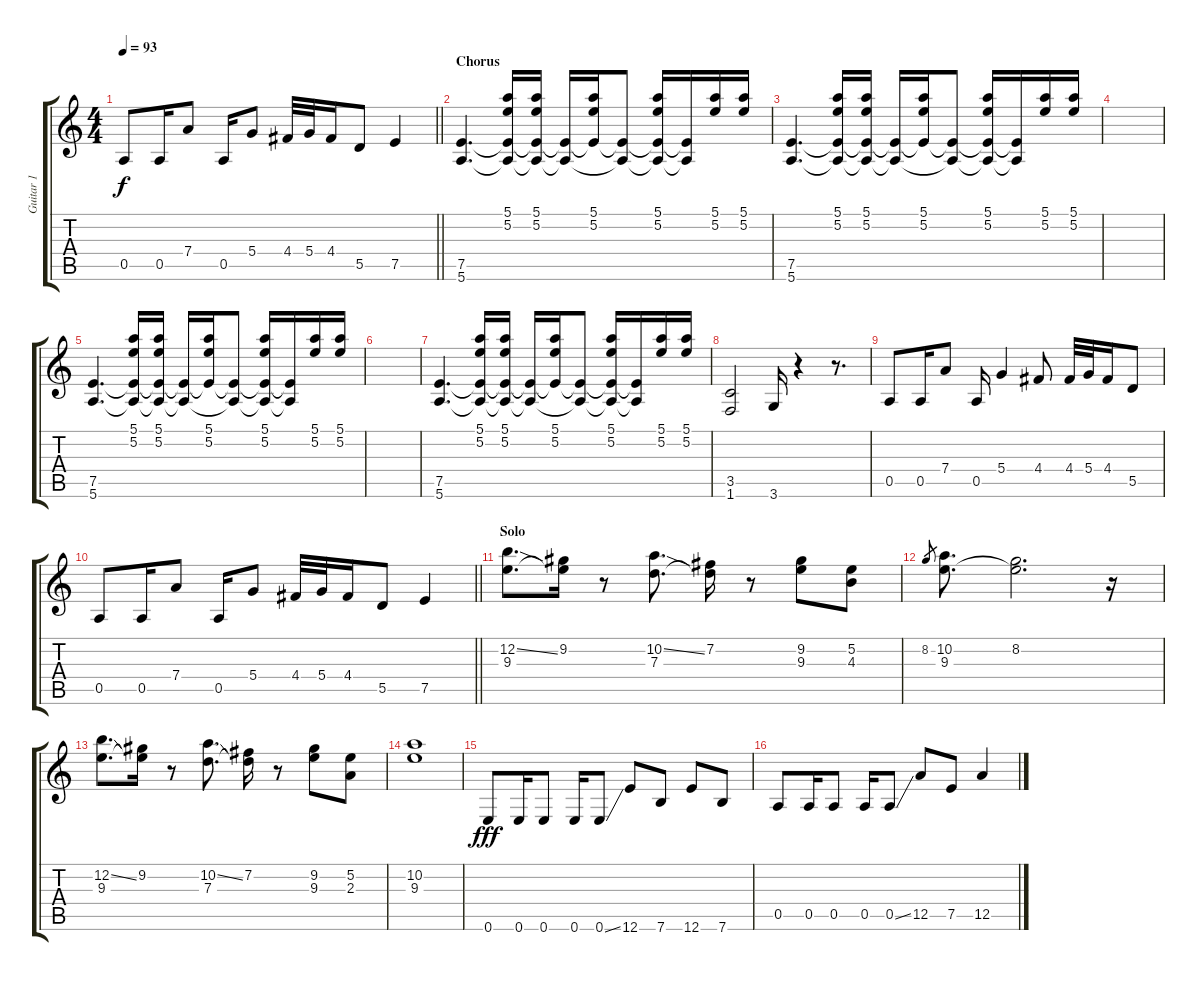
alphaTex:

\track ("Guitar 1" "Guitar 1") {instrument distortionguitar}
\staff {score tabs}
\tuning (E4 B3 G3 D3 A2 E2) {hide}
\ts (4 4)
\tempo 93
\clef g2
\barLineRight lightlight
\ks c
0.5.8{dy f} 0.5.16 7.4.8 0.5.16 5.4.8 4.4.32 5.4.32 4.4.16 5.5.8 7.5.4 |
\section ("" "Chorus")
(7.5 5.6).4{d} (5.1 5.2 7.5{t} 5.6{t}).16 (5.1 5.2 7.5{t} 5.6{t}).16 (7.5{t} 5.6{t}).16 (5.1 5.2 7.5{t}).16 (7.5{t} 5.6{t}).8 (5.1 5.2 7.5{t} 5.6{t}).16 (7.5{t} 5.6{t}).16 (5.1 5.2).16 (5.1 5.2).16 |
(7.5 5.6).4{d} (5.1 5.2 7.5{t} 5.6{t}).16 (5.1 5.2 7.5{t} 5.6{t}).16 (7.5{t} 5.6{t}).16 (5.1 5.2 7.5{t}).16 (7.5{t} 5.6{t}).8 (5.1 5.2 7.5{t} 5.6{t}).16 (7.5{t} 5.6{t}).16 (5.1 5.2).16 (5.1 5.2).16 |
|
(7.5 5.6).4{d} (5.1 5.2 7.5{t} 5.6{t}).16 (5.1 5.2 7.5{t} 5.6{t}).16 (7.5{t} 5.6{t}).16 (5.1 5.2 7.5{t}).16 (7.5{t} 5.6{t}).8 (5.1 5.2 7.5{t} 5.6{t}).16 (7.5{t} 5.6{t}).16 (5.1 5.2).16 (5.1 5.2).16 |
|
(7.5 5.6).4{d} (5.1 5.2 7.5{t} 5.6{t}).16 (5.1 5.2 7.5{t} 5.6{t}).16 (7.5{t} 5.6{t}).16 (5.1 5.2 7.5{t}).16 (7.5{t} 5.6{t}).8 (5.1 5.2 7.5{t} 5.6{t}).16 (7.5{t} 5.6{t}).16 (5.1 5.2).16 (5.1 5.2).16 |
(3.5 1.6).2 3.6.16 r.4 r.8{d} |
0.5.8 0.5.16 7.4.8 0.5.16 5.4.4 4.4.8 4.4.32 5.4.32 4.4.16 5.5.8 |
\barLineRight lightlight
0.5.8 0.5.16 7.4.8 0.5.16 5.4.8 4.4.32 5.4.32 4.4.16 5.5.8 7.5.4 |
\section ("" "Solo")
(12.2{ss} 9.3).8{d} (9.2 9.3{t}).16 r.8 (10.2{ss} 7.3).8{d} (7.2 7.3{t}).16 r.8 (9.2 9.3).8 (5.2 4.3).8 |
8.2.8{gr} (10.2 9.3).8{d} (8.2 9.3{t}).2{d} r.16 |
(12.2{ss} 9.3).8{d} (9.2 9.3{t}).16 r.8 (10.2{ss} 7.3).8{d} (7.2 7.3{t}).16 r.8 (9.2 9.3).8 (5.2 2.3).8 |
(10.2 9.3).1 |
0.6.8{dy fff} 0.6.16 0.6.8 0.6.16 0.6{ss}.8 12.6.8 7.6.8 12.6.8 7.6.8 |
0.5.8 0.5.16 0.5.8 0.5.16 0.5{ss}.8 12.5.8 7.5.8 12.5.4
